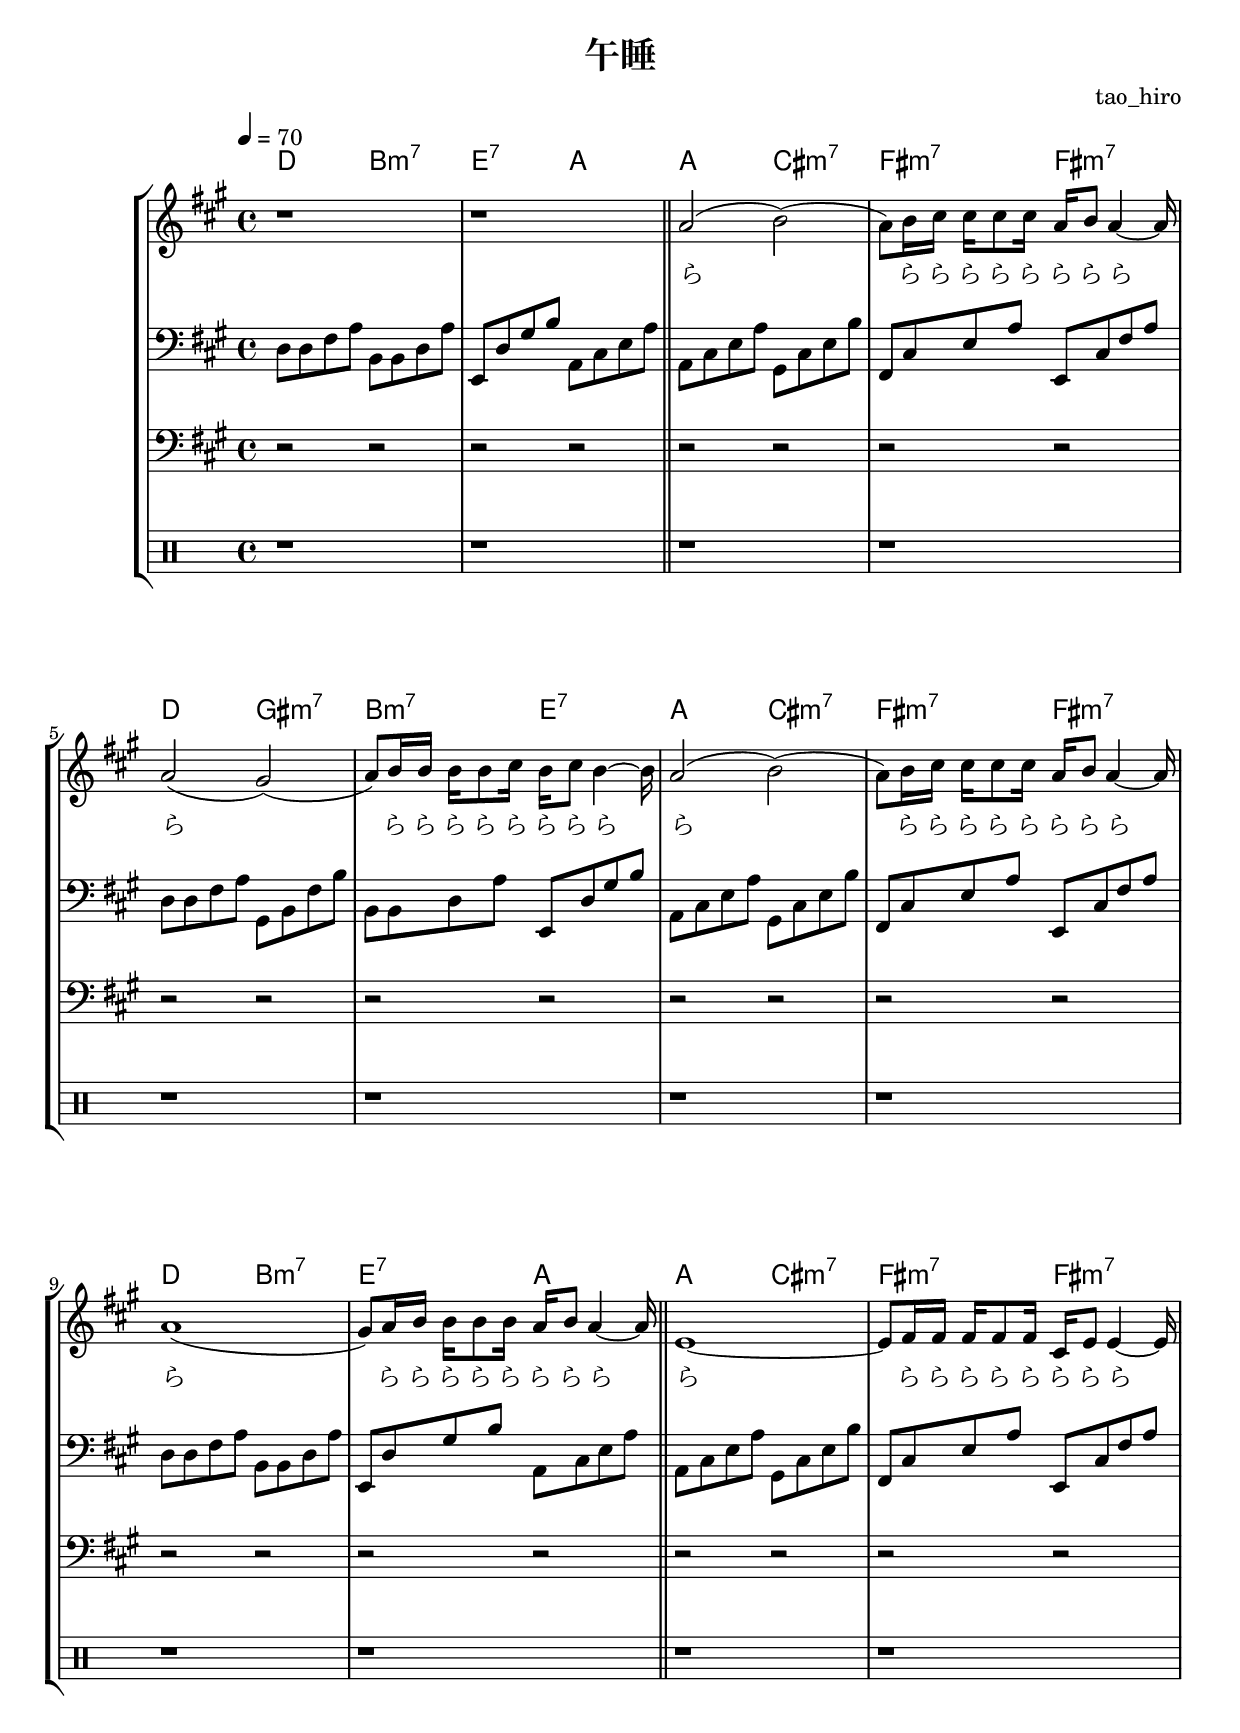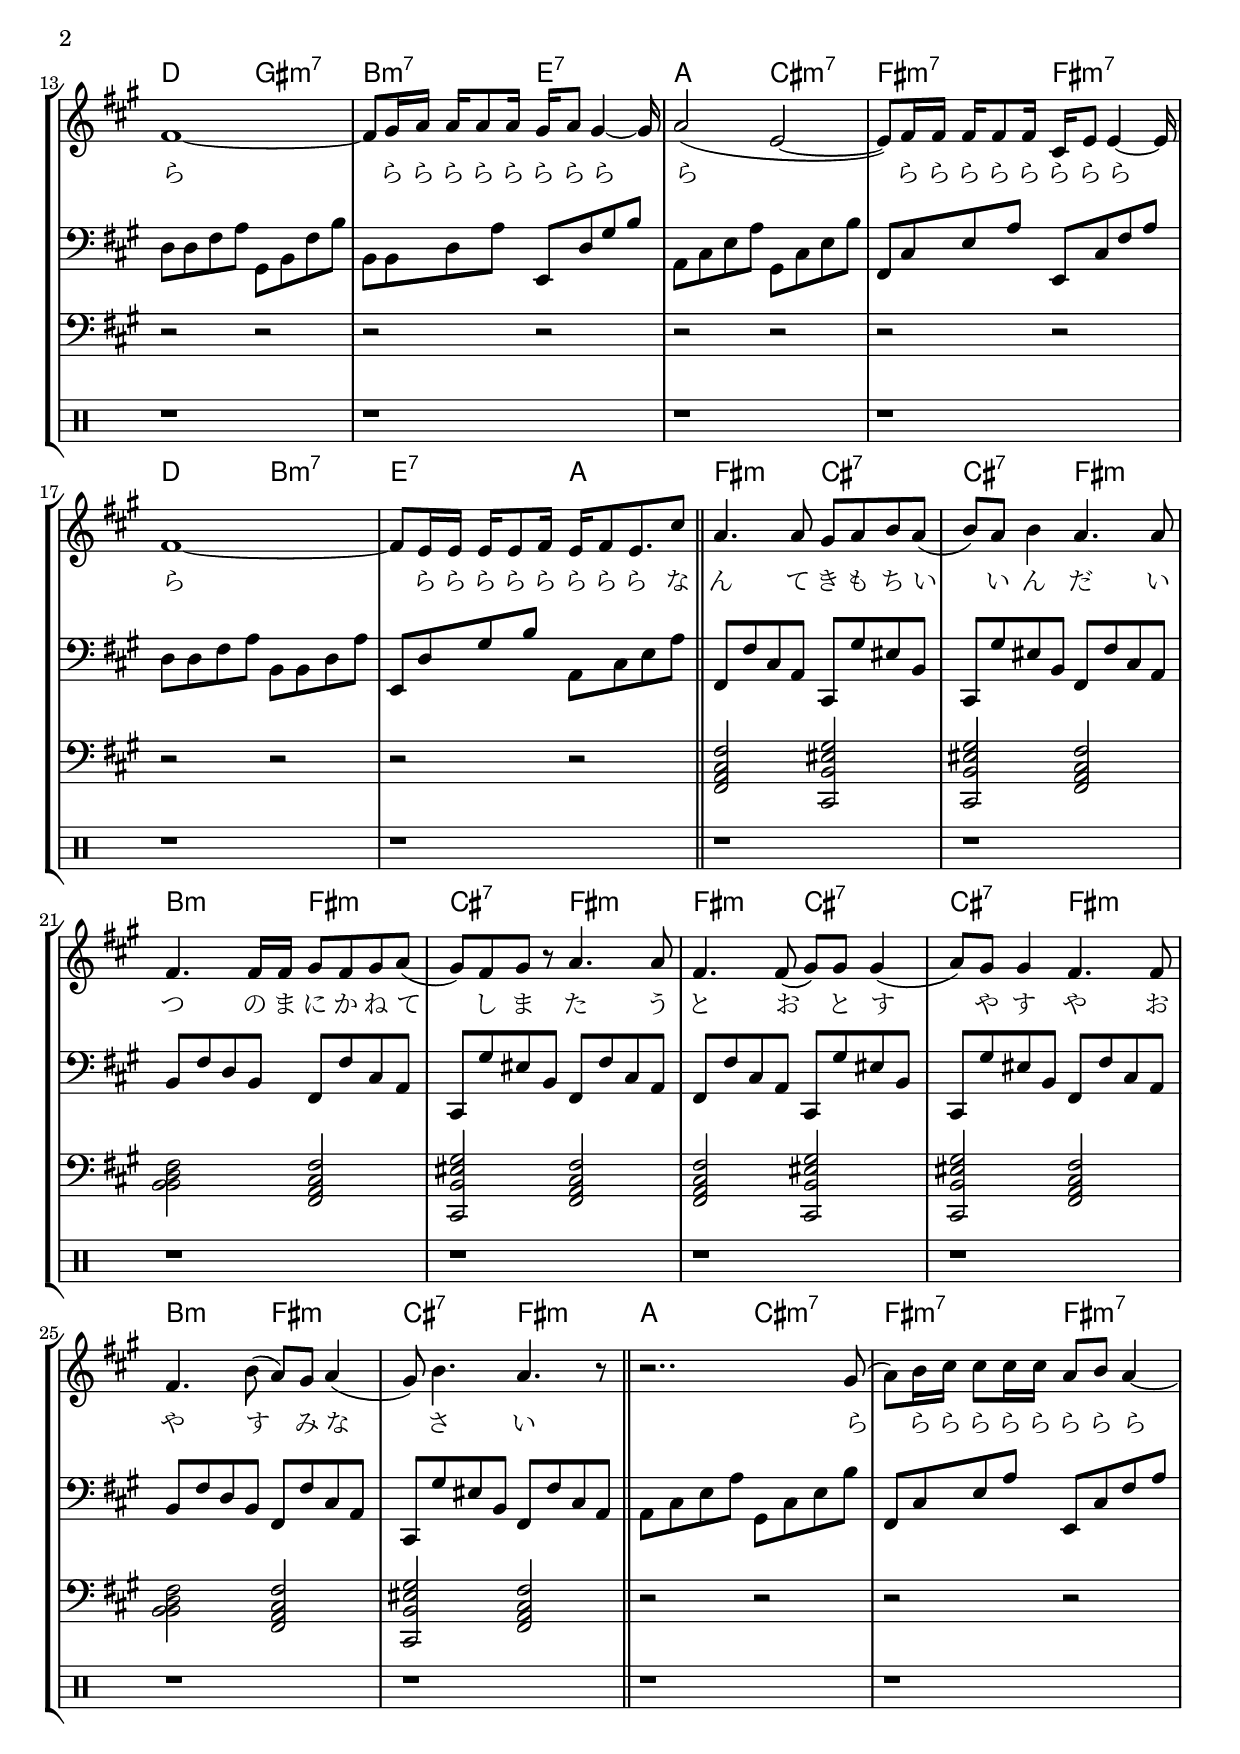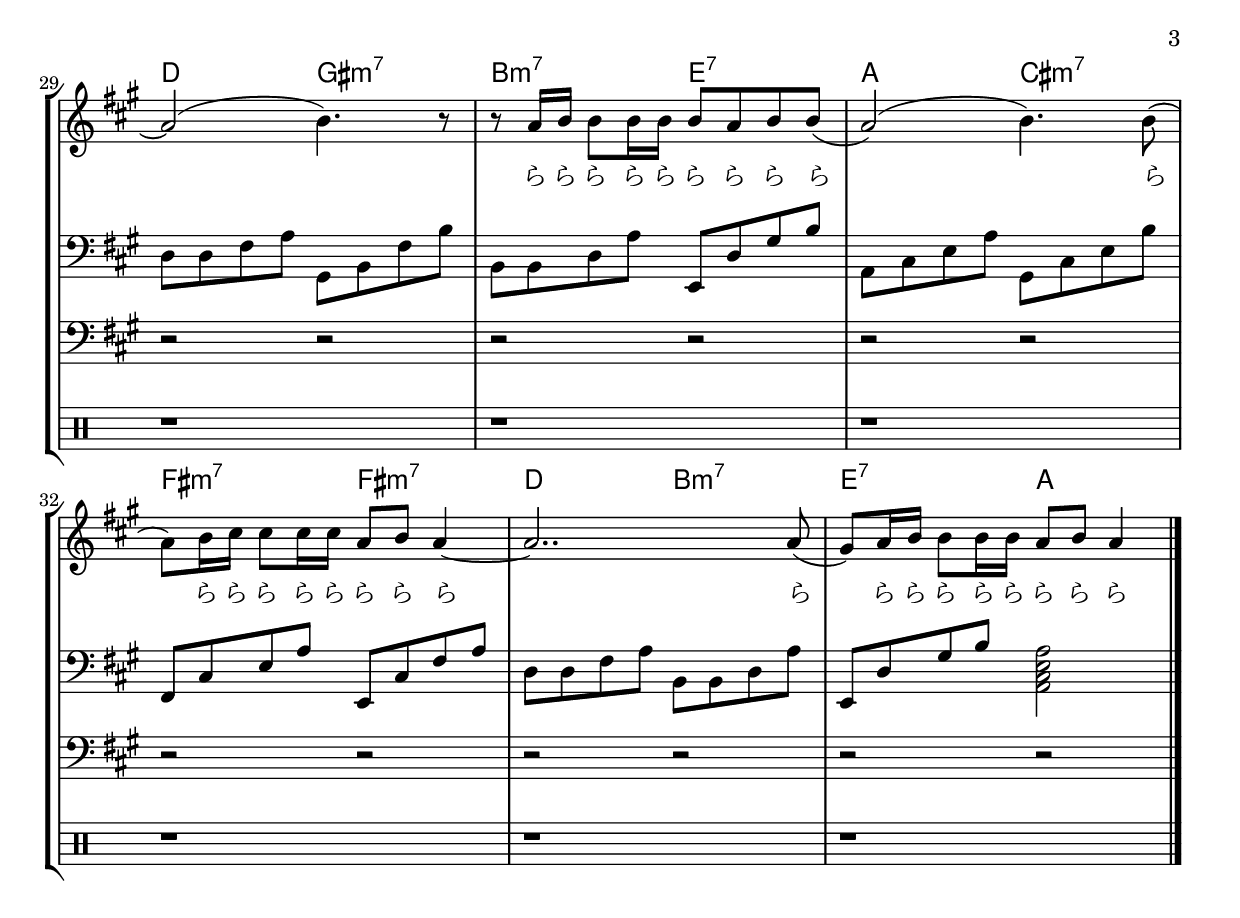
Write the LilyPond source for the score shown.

\version "2.12.1"

\header {
	title = \markup {午睡}
	composer = \markup \center-column {tao_hiro}
}

harmony = \chordmode {
	d2 b:min7 e:7 a 

	a cis:min7 fis:min7 fis:min7 d gis:min7 b:min7 e:7 a cis:min7 fis:min7 fis:min7 d b:min7 e:7 a 

	a cis:min7 fis:min7 fis:min7 d gis:min7 b:min7 e:7 a cis:min7 fis:min7 fis:min7 d b:min7 e:7 a 

	fis:m cis:7 cis:7 fis:m b:m fis:m cis:7 fis:m fis:m cis:7 cis:7 fis:m b:m fis:m cis:7 fis:m 

	a cis:min7 fis:min7 fis:min7 d gis:min7 b:min7 e:7 a cis:min7 fis:min7 fis:min7 d b:min7 e:7 a 
}

melody = {
	\key a \major
	\tempo 4 = 70
	r1 | r1   
	\set Staff.midiInstrument = #"Flute"
	 a'2  (b'2) 
	(a'8)  b'16  cis''16  cis''16  cis''8  cis''16  a'16  b'8  a'4~a'16 
	a'2  (gis'2) 
	(a'8)  b'16  b'16  b'16  b'8  cis''16  b'16  cis''8  b'4~b'16 
	a'2  (b'2) 
	(a'8)  b'16  cis''16  cis''16  cis''8  cis''16  a'16  b'8  a'4~a'16 
	a'1 
	(gis'8)  a'16  b'16  b'16  b'8  b'16  a'16  b'8  a'4~a'16
	\set Staff.midiInstrument = #"Pan Flute"
	 e'1~ 
	e'8  fis'16  fis'16  fis'16  fis'8  fis'16  cis'16  e'8  e'4~e'16 
	fis'1~ 
	fis'8  gis'16  a'16  a'16  a'8  a'16  gis'16  a'8  gis'4~gis'16 
	a'2  (e'2~ 
	e'8)  fis'16  fis'16  fis'16  fis'8  fis'16  cis'16  e'8  e'4~e'16 
	fis'1~ 
	fis'8  e'16  e'16  e'16  e'8  fis'16  e'16  fis'8  e'8.  	\set Staff.midiInstrument = #"Flute"
	cis''8 
	a'4.  a'8  gis'8  a'8  b'8  a'8 
	(b'8)  a'8  b'4  a'4.  a'8 
	fis'4.  fis'16  fis'16  gis'8  fis'8  gis'8  a'8 
	(gis'8)  fis'8  gis'8  r8  a'4.  a'8 
	fis'4.  fis'8  (gis'8)  gis'8  gis'4 
	(a'8)  gis'8  gis'4  fis'4.  fis'8 
	fis'4.  b'8  (a'8)  gis'8  a'4 
	(gis'8)  b'4.  a'4.  	r8 	\set Staff.midiInstrument = #"Flute"
	r2.. gis'8 
	(a'8)  b'16  cis''16  cis''8  cis''16  cis''16  a'8  b'8  a'4~ 
	a'2  (b'4.)  r8 
	r8  a'16  b'16  b'8  b'16  b'16  b'8  a'8  b'8  b'8 
	(a'2)  (b'4.)  b'8 
	(a'8)  b'16  cis''16  cis''8  cis''16  cis''16  a'8  b'8  a'4~ 
	a'2..  a'8 
	(gis'8)  a'16  b'16  b'8  b'16  b'16  a'8  b'8  a'4
	\bar "|."
}

words = \lyricmode {
	
	ら  ら  ら  ら  ら  ら  ら  ら  ら  ら  ら  ら  ら  ら  ら  ら  ら  ら  ら  ら  ら  ら  ら  ら  ら  ら  ら  ら  ら  ら  ら  ら  ら  ら  ら  ら  
	ら  ら  ら  ら  ら  ら  ら  ら  ら  ら  ら  ら  ら  ら  ら  ら  ら  ら  ら  ら  ら  ら  ら  ら  ら  ら  ら  ら  ら  ら  ら  ら  ら  ら  ら  ら  
	な  ん  て  き  も  ち  い  い  ん  だ  い  つ  の  ま  に  か  ね  て  し  ま  た  う  と  お  と  す  や  す  や  お  や  す  み  な  さ  い  
	ら  ら  ら  ら  ら  ら  ら  ら  ら  ら  ら  ら  ら  ら  ら  ら  ら  ら  ら  ら  ら  ら  ら  ら  ら  ら  ら  ら  ら  ら  ら  ら  ら  ら  ら  ら  
}

tempochange = {
	\tempo 4 = 70
	r1 | r1 \bar "||"
	\tempo 4 = 70
	r1 | r1 | r1 | r1 | r1 | r1 | r1 | r1 \bar "||"
	\tempo 4 = 70
	r1 | r1 | r1 | r1 | r1 | r1 | r1 | r1 \bar "||"
	\tempo 4 = 70
	r1 | r1 | r1 | r1 | r1 | r1 | r1 | r1 \bar "||"
	\tempo 4 = 70
	r1 | r1 | r1 | r1 | r1 | r1 | r1 | r1 \bar "|."
}

mainacc = {
	\clef bass
	\set Staff.midiInstrument = #"orchestral strings"
	\key a \major
	\tempo 4 = 70
	d8 d8 fis8 a8
	b,8 b,8 d8 a8
	e,8 d8 gis8 b8
	a,8 cis8 e8 a8
	\bar "||"

	\set Staff.midiInstrument = #"orchestral strings"
	a,8 cis8 e8 a8
	gis,8 cis8 e8 b8
	fis,8 cis8 e8 a8
	e,8 cis8 fis8 a8
	d8 d8 fis8 a8
	gis,8 b,8 fis8 b8
	b,8 b,8 d8 a8
	e,8 d8 gis8 b8
	a,8 cis8 e8 a8
	gis,8 cis8 e8 b8
	fis,8 cis8 e8 a8
	e,8 cis8 fis8 a8
	d8 d8 fis8 a8
	b,8 b,8 d8 a8
	e,8 d8 gis8 b8
	a,8 cis8 e8 a8
	\bar "||"

	\set Staff.midiInstrument = #"orchestral strings"
	a,8 cis8 e8 a8
	gis,8 cis8 e8 b8
	fis,8 cis8 e8 a8
	e,8 cis8 fis8 a8
	d8 d8 fis8 a8
	gis,8 b,8 fis8 b8
	b,8 b,8 d8 a8
	e,8 d8 gis8 b8
	a,8 cis8 e8 a8
	gis,8 cis8 e8 b8
	fis,8 cis8 e8 a8
	e,8 cis8 fis8 a8
	d8 d8 fis8 a8
	b,8 b,8 d8 a8
	e,8 d8 gis8 b8
	a,8 cis8 e8 a8
	\bar "||"

	\set Staff.midiInstrument = #"orchestral strings"
	fis,8 fis cis a,
	cis,8 gis eis b,
	cis,8 gis eis b,
	fis,8 fis cis a,
	b,8 fis d b,
	fis,8 fis cis a,
	cis,8 gis eis b,
	fis,8 fis cis a,
	fis,8 fis cis a,
	cis,8 gis eis b,
	cis,8 gis eis b,
	fis,8 fis cis a,
	b,8 fis d b,
	fis,8 fis cis a,
	cis,8 gis eis b,
	fis,8 fis cis a,
	\bar "||"

	\set Staff.midiInstrument = #"orchestral strings"
	a,8 cis8 e8 a8
	gis,8 cis8 e8 b8
	fis,8 cis8 e8 a8
	e,8 cis8 fis8 a8
	d8 d8 fis8 a8
	gis,8 b,8 fis8 b8
	b,8 b,8 d8 a8
	e,8 d8 gis8 b8
	a,8 cis8 e8 a8
	gis,8 cis8 e8 b8
	fis,8 cis8 e8 a8
	e,8 cis8 fis8 a8
	d8 d8 fis8 a8
	b,8 b,8 d8 a8
	e,8 d8 gis8 b8
	<a, cis e a>2
	\bar "|."
}

subacc = {
	\clef bass
	\set Staff.midiInstrument = #"Acoustic grand"
	\key a \major
	\tempo 4 = 70
	r2
	r2
	r2
	r2
	\bar "||"

	\set Staff.midiInstrument = #"Acoustic grand"
	r2
	r2
	r2
	r2
	r2
	r2
	r2
	r2
	r2
	r2
	r2
	r2
	r2
	r2
	r2
	r2
	\bar "||"

	\set Staff.midiInstrument = #"Acoustic grand"
	r2
	r2
	r2
	r2
	r2
	r2
	r2
	r2
	r2
	r2
	r2
	r2
	r2
	r2
	r2
	r2
	\bar "||"

	\set Staff.midiInstrument = #"Pan Flute"
	<fis, a, cis fis>2
	<cis, b, eis gis>2
	<cis, b, eis gis>2
	<fis, a, cis fis>2
	<b, b, d fis>2
	<fis, a, cis fis>2
	<cis, b, eis gis>2
	<fis, a, cis fis>2
	<fis, a, cis fis>2
	<cis, b, eis gis>2
	<cis, b, eis gis>2
	<fis, a, cis fis>2
	<b, b, d fis>2
	<fis, a, cis fis>2
	<cis, b, eis gis>2
	<fis, a, cis fis>2
	\bar "||"

	\set Staff.midiInstrument = #"Acoustic grand"
	r2
	r2
	r2
	r2
	r2
	r2
	r2
	r2
	r2
	r2
	r2
	r2
	r2
	r2
	r2
	r2
	\bar "|."
}

percA = {
	\drummode {
	r1 |r1 \bar "||"
	r1 |r1 |r1 |r1 |r1 |r1 |r1 |r1 \bar "||"
	r1 |r1 |r1 |r1 |r1 |r1 |r1 |r1 \bar "||"
	r1 |r1 |r1 |r1 |r1 |r1 |r1 |r1 \bar "||"
	r1 |r1 |r1 |r1 |r1 |r1 |r1 |r1 \bar "|."
	}
}

percB = {
	\drummode {
	r1 |r1 \bar "||"
	r1 |r1 |r1 |r1 |r1 |r1 |r1 |r1 \bar "||"
	r1 |r1 |r1 |r1 |r1 |r1 |r1 |r1 \bar "||"
	r1 |r1 |r1 |r1 |r1 |r1 |r1 |r1 \bar "||"
	r1 |r1 |r1 |r1 |r1 |r1 |r1 |r1 \bar "|."
	}
}

percC = {
	\drummode {
	r1 |r1 \bar "||"
	r1 |r1 |r1 |r1 |r1 |r1 |r1 |r1 \bar "||"
	r1 |r1 |r1 |r1 |r1 |r1 |r1 |r1 \bar "||"
	r1 |r1 |r1 |r1 |r1 |r1 |r1 |r1 \bar "||"
	r1 |r1 |r1 |r1 |r1 |r1 |r1 |r1 \bar "|."
	}
}

percD = {
	\drummode {
	r1 |r1 \bar "||"
	r1 |r1 |r1 |r1 |r1 |r1 |r1 |r1 \bar "||"
	r1 |r1 |r1 |r1 |r1 |r1 |r1 |r1 \bar "||"
	r1 |r1 |r1 |r1 |r1 |r1 |r1 |r1 \bar "||"
	r1 |r1 |r1 |r1 |r1 |r1 |r1 |r1 \bar "|."
	}
}

percE = {
	\drummode {
	r1 |r1 \bar "||"
	r1 |r1 |r1 |r1 |r1 |r1 |r1 |r1 \bar "||"
	r1 |r1 |r1 |r1 |r1 |r1 |r1 |r1 \bar "||"
	r1 |r1 |r1 |r1 |r1 |r1 |r1 |r1 \bar "||"
	r1 |r1 |r1 |r1 |r1 |r1 |r1 |r1 \bar "|."
	}
}

\score {
	<<
		\new StaffGroup <<
			\new ChordNames {\harmony}
			\new Voice = "melody" {\melody}
			\new Lyrics \lyricsto "melody" \words
			\new Staff = "mainacc" {\mainacc}
			\new Staff = "subacc" {\subacc}
			\new DrumStaff <<
				\new DrumVoice {\percA}
				\new DrumVoice {\percB}
				\new DrumVoice {\percC}
				\new DrumVoice {\percD}
				\new DrumVoice {\percE}
			>>
		>>
	>>
	\layout { }
}
